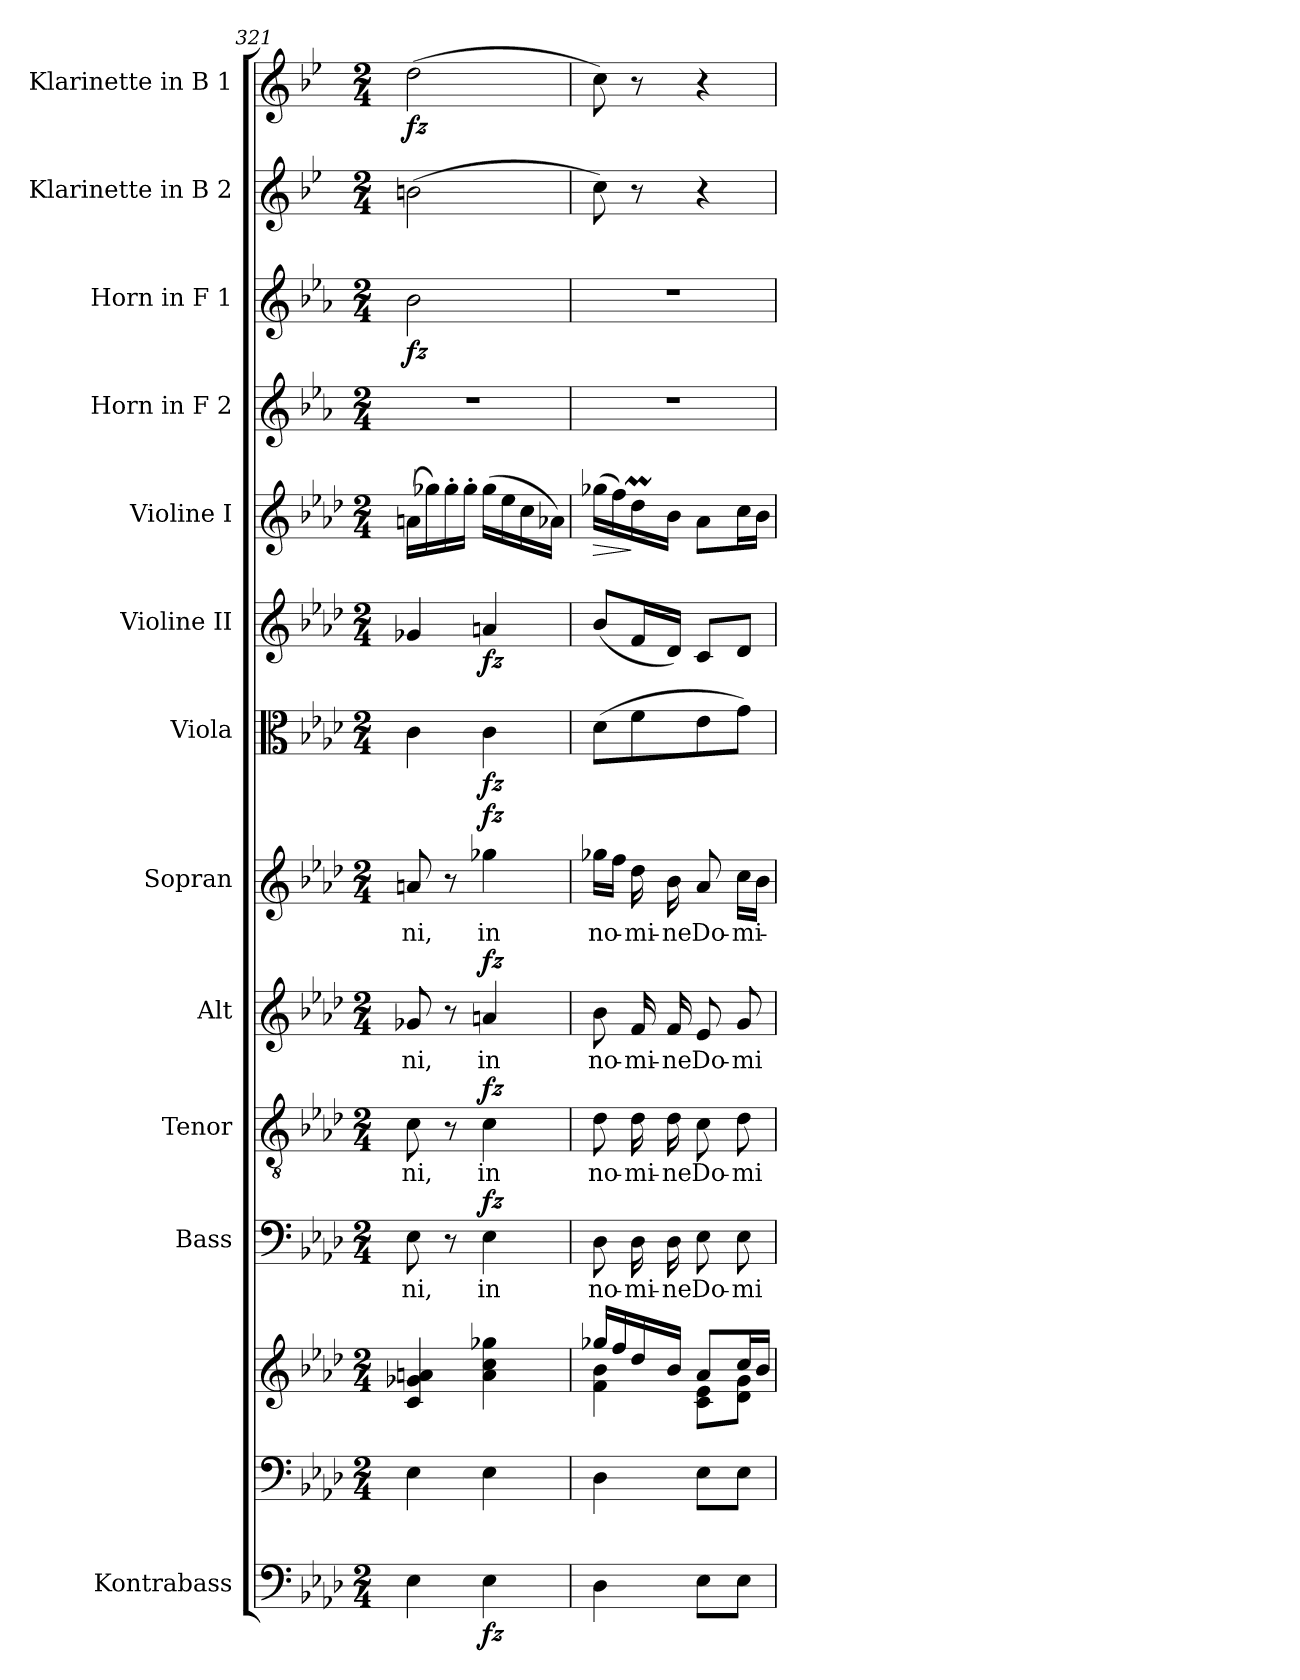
**kern	**dynam	**kern	**kern	**kern	**text	**dynam	**kern	**text	**dynam	**kern	**text	**dynam	**kern	**text	**dynam	**kern	**dynam	**kern	**dynam	**kern	**dynam	**kern	**kern	**dynam	**kern	**kern	**dynam
*part13	*part13	*part12	*part12	*part11	*part11	*part11	*part10	*part10	*part10	*part9	*part9	*part9	*part8	*part8	*part8	*part7	*part7	*part6	*part6	*part5	*part5	*part4	*part3	*part3	*part2	*part1	*part1
*staff14	*staff14	*staff13	*staff12	*staff11	*staff11	*staff11	*staff10	*staff10	*staff10	*staff9	*staff9	*staff9	*staff8	*staff8	*staff8	*staff7	*staff7	*staff6	*staff6	*staff5	*staff5	*staff4	*staff3	*staff3	*staff2	*staff1	*staff1
*I"Kontrabass	*	*	*	*I"Bass	*	*	*I"Tenor	*	*	*I"Alt	*	*	*I"Sopran	*	*	*I"Viola	*	*I"Violine II	*	*I"Violine I	*	*I"Horn in F 2	*I"Horn in F 1	*	*I"Klarinette in B 2	*I"Klarinette in B 1	*
*I'Kb.	*	*	*	*I'B	*	*	*I'T	*	*	*I'A	*	*	*I'S	*	*	*I'Vla.	*	*I'Vl. II	*	*I'Vl. I	*	*I'Hrn. 2	*I'Hrn. 1	*	*	*	*
*clefF4	*	*clefF4	*clefG2	*clefF4	*	*	*clefGv2	*	*	*clefG2	*	*	*clefG2	*	*	*clefC3	*	*clefG2	*	*clefG2	*	*clefG2	*clefG2	*	*clefG2	*clefG2	*
*ITrd7c12	*	*	*	*	*	*	*	*	*	*	*	*	*	*	*	*	*	*	*	*	*	*ITrd4c7	*ITrd4c7	*	*ITrd1c2	*ITrd1c2	*
*k[b-e-a-d-]	*	*k[b-e-a-d-]	*k[b-e-a-d-]	*k[b-e-a-d-]	*	*	*k[b-e-a-d-]	*	*	*k[b-e-a-d-]	*	*	*k[b-e-a-d-]	*	*	*k[b-e-a-d-]	*	*k[b-e-a-d-]	*	*k[b-e-a-d-]	*	*k[b-e-a-d-]	*k[b-e-a-d-]	*	*k[b-e-a-d-]	*k[b-e-a-d-]	*
*A-:	*	*A-:	*A-:	*A-:	*	*	*A-:	*	*	*A-:	*	*	*A-:	*	*	*A-:	*	*A-:	*	*A-:	*	*A-:	*A-:	*	*A-:	*A-:	*
*M2/4	*	*M2/4	*M2/4	*M2/4	*	*	*M2/4	*	*	*M2/4	*	*	*M2/4	*	*	*M2/4	*	*M2/4	*	*M2/4	*	*M2/4	*M2/4	*	*M2/4	*M2/4	*
=321	=321	=321	=321	=321	=321	=321	=321	=321	=321	=321	=321	=321	=321	=321	=321	=321	=321	=321	=321	=321	=321	=321	=321	=321	=321	=321	=321
!	!	!	!	!	!LO:LY:b	!	!	!LO:LY:b	!	!	!LO:LY:b	!	!	!LO:LY:b	!	!	!	!	!	!	!	!	!	!LO:DY:b	!	!	!LO:DY:b
4EE-\	.	4E-\	4c/ 4g-X/ 4an/	8E-\	-ni,	.	8c\	-ni,	.	8g-X/	-ni,	.	8an/	-ni,	.	4c\	.	4g-X/	.	(>16an\LL	.	2r	2e-\	fz	(>2an\	(>2cc\	fz
.	.	.	.	.	.	.	.	.	.	.	.	.	.	.	.	.	.	.	.	16gg-X\)	.	.	.	.	.	.	.
.	.	.	.	8r	.	.	8r	.	.	8r	.	.	8r	.	.	.	.	.	.	16gg-'>\	.	.	.	.	.	.	.
.	.	.	.	.	.	.	.	.	.	.	.	.	.	.	.	.	.	.	.	16gg-'>\JJ	.	.	.	.	.	.	.
!	!LO:DY:b	!	!	!	!LO:LY:b	!LO:DY:a	!	!LO:LY:b	!LO:DY:a	!	!LO:LY:b	!LO:DY:a	!	!LO:LY:b	!LO:DY:a	!	!LO:DY:b	!	!LO:DY:b	!	!	!	!	!	!	!	!
4EE-\	fz	4E-\	4a\ 4cc\ 4gg-X\	4E-\	in	fz	4c\	in	fz	4an/	in	fz	4gg-X\	in	fz	4c\	fz	4an/	fz	(>16gg-\LL	.	.	.	.	.	.	.
.	.	.	.	.	.	.	.	.	.	.	.	.	.	.	.	.	.	.	.	16ee-\	.	.	.	.	.	.	.
.	.	.	.	.	.	.	.	.	.	.	.	.	.	.	.	.	.	.	.	16cc\	.	.	.	.	.	.	.
.	.	.	.	.	.	.	.	.	.	.	.	.	.	.	.	.	.	.	.	16a-X\JJ)	.	.	.	.	.	.	.
=322	=322	=322	=322	=322	=322	=322	=322	=322	=322	=322	=322	=322	=322	=322	=322	=322	=322	=322	=322	=322	=322	=322	=322	=322	=322	=322	=322
*	*	*	*^	*	*	*	*	*	*	*	*	*	*	*	*	*	*	*	*	*	*	*	*	*	*	*	*
!	!	!	!	!	!	!LO:LY:b	!	!	!LO:LY:b	!	!	!LO:LY:b	!	!	!LO:LY:b	!	!	!	!	!	!	!LO:HP:b	!	!	!	!	!	!
4DD-\	.	4D-\	16gg-X/LL	4f\ 4b-\	8D-\	no-	.	8d-\	no-	.	8b-\	no-	.	16gg-X\LL	no-	.	(>8d-\L	.	(<8b-/L	.	(>16gg-X\LL	>	2r	2r	.	8b-\)	8b-\)	.
.	.	.	16ff/	.	.	.	.	.	.	.	.	.	.	16ff\JJ	.	.	.	.	.	.	16ff\)	.	.	.	.	.	.	.
!	!	!	!	!	!	!LO:LY:b	!	!	!LO:LY:b	!	!	!LO:LY:b	!	!	!LO:LY:b	!	!	!	!	!	!	!	!	!	!	!	!	!
.	.	.	16dd-/	.	16D-\	-mi-	.	16d-\	-mi-	.	16f/	-mi-	.	16dd-\	-mi-	.	8f\	.	16f/L	.	16dd-M\	]	.	.	.	8r	8r	.
!	!	!	!	!	!	!LO:LY:b	!	!	!LO:LY:b	!	!	!LO:LY:b	!	!	!LO:LY:b	!	!	!	!	!	!	!	!	!	!	!	!	!
.	.	.	16b-/JJ	.	16D-\	-ne	.	16d-\	-ne	.	16f/	-ne	.	16b-\	-ne	.	.	.	16d-/JJ)	.	16b-\JJ	.	.	.	.	.	.	.
!	!	!	!	!	!	!LO:LY:b	!	!	!LO:LY:b	!	!	!LO:LY:b	!	!	!LO:LY:b	!	!	!	!	!	!	!	!	!	!	!	!	!
8EE-\L	.	8E-\L	8a-/L	8c\ 8e-\L	8E-\	Do-	.	8c\	Do-	.	8e-/	Do-	.	8a-/	Do-	.	8e-\	.	8c/L	.	8a-\L	.	.	.	.	4r	4r	.
!	!	!	!	!	!	!LO:LY:b	!	!	!LO:LY:b	!	!	!LO:LY:b	!	!	!LO:LY:b	!	!	!	!	!	!	!	!	!	!	!	!	!
8EE-\J	.	8E-\J	16cc/L	8d-\ 8g\J	8E-\	-mi-	.	8d-\	-mi-	.	8g/	-mi-	.	16cc\LL	-mi-	.	8g\J)	.	8d-/J	.	16cc\L	.	.	.	.	.	.	.
.	.	.	16b-/JJ	.	.	.	.	.	.	.	.	.	.	16b-\JJ	.	.	.	.	.	.	16b-\JJ	.	.	.	.	.	.	.
*	*	*	*v	*v	*	*	*	*	*	*	*	*	*	*	*	*	*	*	*	*	*	*	*	*	*	*	*	*
=	=	=	=	=	=	=	=	=	=	=	=	=	=	=	=	=	=	=	=	=	=	=	=	=	=	=	=
*-	*-	*-	*-	*-	*-	*-	*-	*-	*-	*-	*-	*-	*-	*-	*-	*-	*-	*-	*-	*-	*-	*-	*-	*-	*-	*-	*-
